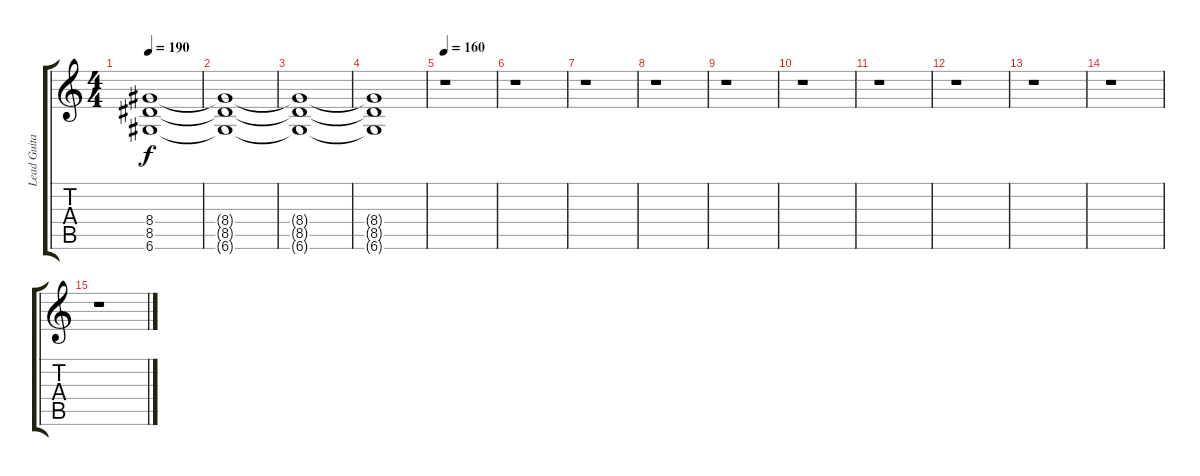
\track ("Lead Guitar  " "Lead Guita") {instrument overdrivenguitar}
\staff {score tabs}
\tuning (D4 A3 F3 C3 G2 D2) {hide}
\ts (4 4)
\tempo 190
\clef g2
\ks c
(8.4 8.5 6.6).1{dy f} |
(8.4{t} 8.5{t} 6.6{t}).1 |
(8.4{t} 8.5{t} 6.6{t}).1 |
(8.4{t} 8.5{t} 6.6{t}).1 |
\tempo 160
r.1 |
r.1 |
r.1 |
r.1 |
r.1 |
r.1 |
r.1 |
r.1 |
r.1 |
r.1 |
r.1
